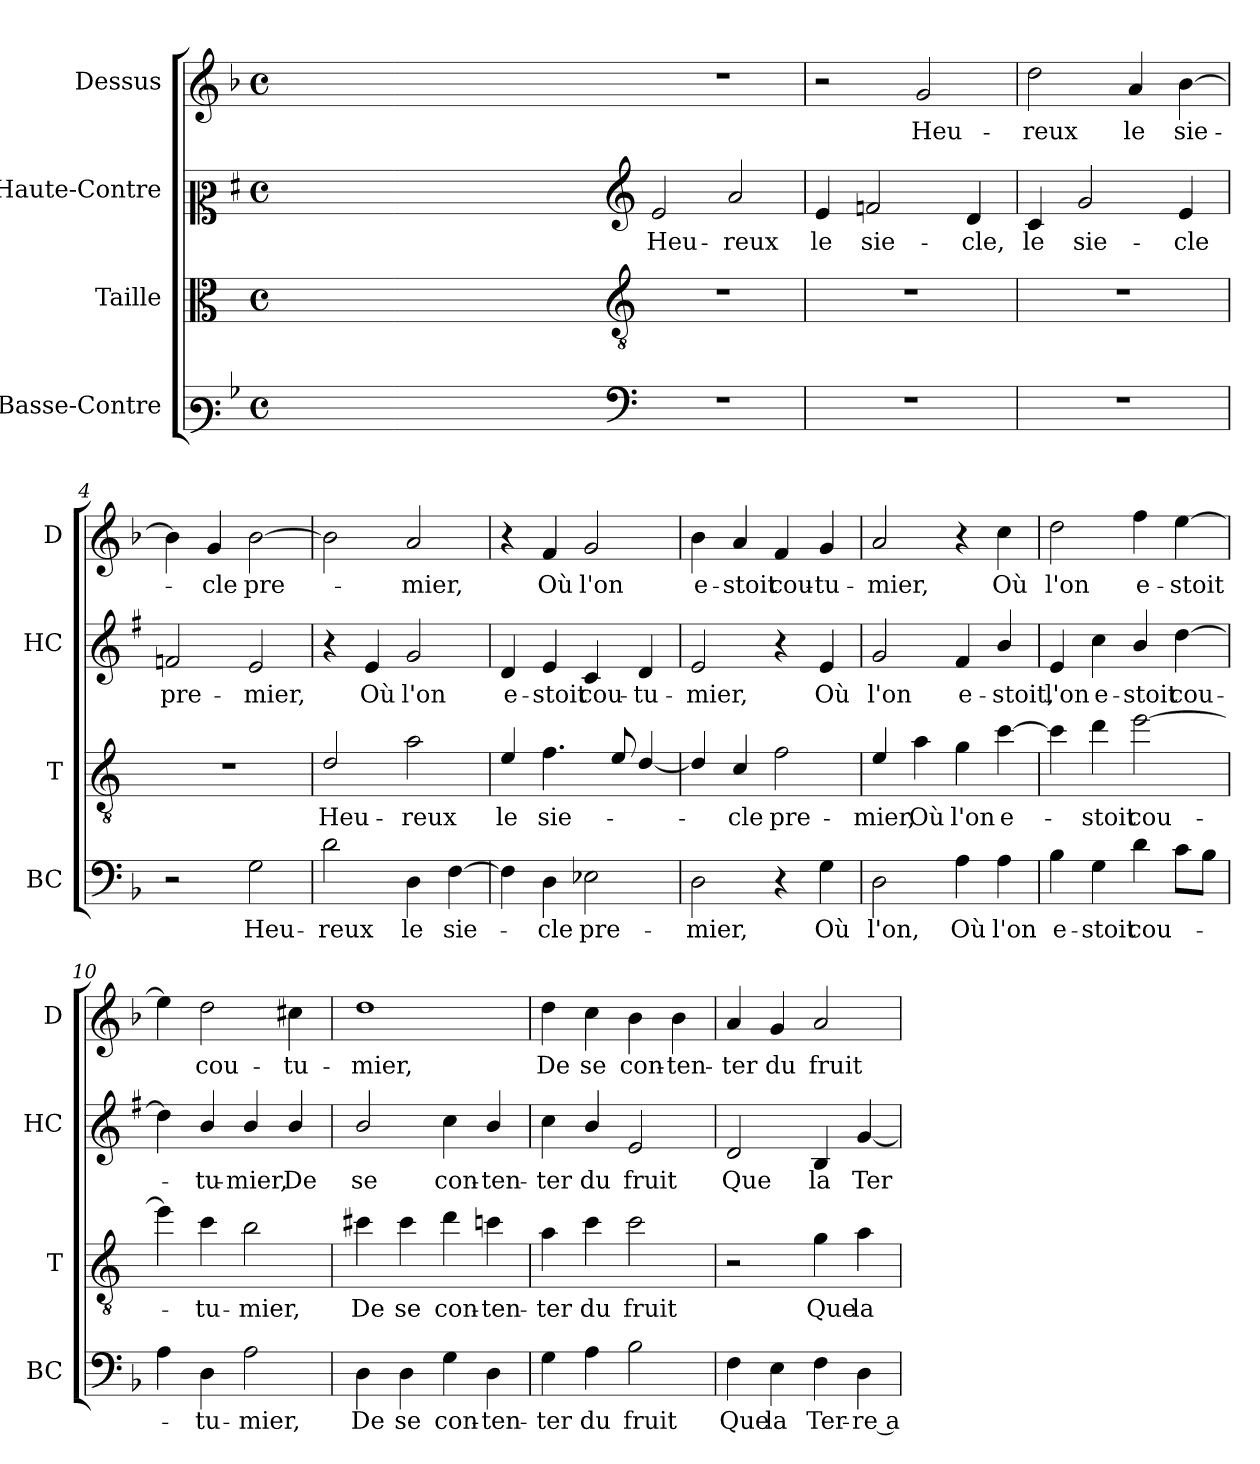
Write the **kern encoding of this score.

**kern	**text	**kern	**text	**kern	**text	**kern	**text
*part4	*part4	*part3	*part3	*part2	*part2	*part1	*part1
*staff4	*staff4	*staff3	*staff3	*staff2	*staff2	*staff1	*staff1
*I"Basse-Contre	*	*I"Taille	*	*I"Haute-Contre	*	*I"Dessus	*
*I'BC	*	*I'T	*	*I'HC	*	*I'D	*
*clefF3	*	*clefC3	*	*clefC2	*	*clefG2	*
*	*	*ITrd4c7	*	*ITrd1c2	*	*	*
*k[b-]	*	*k[b-]	*	*k[b-]	*	*k[b-]	*
*F:	*	*F:	*	*F:	*	*F:	*
*M4/4	*	*M4/4	*	*M4/4	*	*M4/4	*
*met(c)	*	*met(c)	*	*met(c)	*	*met(c)	*
=	=	=	=	=	=	=	=
1ryy	.	1ryy	.	1ryy	.	1ryy	.
=1X-	=1X-	=1X-	=1X-	=1X-	=1X-	=1X-	=1X-
4ryy	.	4ryy	.	4ryy	.	4ryy	.
4ryy	.	4ryy	.	4ryy	.	4ryy	.
4ryy	.	4ryy	.	4ryy	.	4ryy	.
4ryy	.	4ryy	.	4ryy	.	4ryy	.
=1-	=1-	=1-	=1-	=1-	=1-	=1-	=1-
*clefF4	*	*clefGv2	*	*clefG2	*	*	*
!	!	!	!	!	!LO:LY:b	!	!
1r	.	1r	.	2d/	Heu-	1r	.
!	!	!	!	!	!LO:LY:b	!	!
.	.	.	.	2g/	-reux	.	.
=2	=2	=2	=2	=2	=2	=2	=2
!	!	!	!	!	!LO:LY:b	!	!
1r	.	1r	.	4d/	le	2r	.
!	!	!	!	!	!LO:LY:b	!	!
.	.	.	.	2e-X/	sie-	.	.
!	!	!	!	!	!	!	!LO:LY:b
.	.	.	.	.	.	2g/	Heu-
!	!	!	!	!	!LO:LY:b	!	!
.	.	.	.	4c/	-cle,	.	.
=3	=3	=3	=3	=3	=3	=3	=3
!	!	!	!	!	!LO:LY:b	!	!LO:LY:b
1r	.	1r	.	4B-/	le	2dd\	-reux
!	!	!	!	!	!LO:LY:b	!	!
.	.	.	.	2f/	sie-	.	.
!	!	!	!	!	!	!	!LO:LY:b
.	.	.	.	.	.	4a/	le
!	!	!	!	!	!LO:LY:b	!	!LO:LY:b
.	.	.	.	4d/	-cle	[4b-\	sie-
=4	=4	=4	=4	=4	=4	=4	=4
!	!	!	!	!	!LO:LY:b	!	!
2r	.	1r	.	2e-X/	pre-	4b-\]	.
!	!	!	!	!	!	!	!LO:LY:b
.	.	.	.	.	.	4g/	-cle
!	!LO:LY:b	!	!	!	!LO:LY:b	!	!LO:LY:b
2G\	Heu-	.	.	2d/	-mier,	[2b-\	pre-
=5	=5	=5	=5	=5	=5	=5	=5
!	!LO:LY:b	!	!LO:LY:b	!	!	!	!
2d\	-reux	2G/	Heu-	4r	.	2b-\]	.
!	!	!	!	!	!LO:LY:b	!	!
.	.	.	.	4d/	Où	.	.
!	!LO:LY:b	!	!LO:LY:b	!	!LO:LY:b	!	!LO:LY:b
4D\	le	2d\	-reux	2f/	l'on	2a/	-mier,
!	!LO:LY:b	!	!	!	!	!	!
[4F\	sie-	.	.	.	.	.	.
=6	=6	=6	=6	=6	=6	=6	=6
!	!	!	!LO:LY:b	!	!LO:LY:b	!	!
4F\]	.	4A/	le	4c/	e-	4r	.
!	!LO:LY:b	!	!LO:LY:b	!	!LO:LY:b	!	!LO:LY:b
4D\	-cle	4.B-\	sie-	4d/	-stoit	4f/	Où
!	!LO:LY:b	!	!	!	!LO:LY:b	!	!LO:LY:b
2E-X\	pre-	.	.	4B-/	cou-	2g/	l'on
.	.	8A/	.	.	.	.	.
!	!	!	!	!	!LO:LY:b	!	!
.	.	[4G/	.	4c/	-tu-	.	.
!!LO:LB:g=z
=7	=7	=7	=7	=7	=7	=7	=7
!	!LO:LY:b	!	!	!	!LO:LY:b	!	!LO:LY:b
2D\	-mier,	4G/]	.	2d/	-mier,	4b-\	e-
!	!	!	!LO:LY:b	!	!	!	!LO:LY:b
.	.	4F/	-cle	.	.	4a/	-stoit
!	!	!	!LO:LY:b	!	!	!	!LO:LY:b
4r	.	2B-\	pre-	4r	.	4f/	cou-
!	!LO:LY:b	!	!	!	!LO:LY:b	!	!LO:LY:b
4G\	Où	.	.	4d/	Où	4g/	-tu-
=8	=8	=8	=8	=8	=8	=8	=8
!	!LO:LY:b	!	!LO:LY:b	!	!LO:LY:b	!	!LO:LY:b
2D\	l'on,	4A/	-mier,	2f/	l'on	2a/	-mier,
!	!	!	!LO:LY:b	!	!	!	!
.	.	4d\	Où	.	.	.	.
!	!LO:LY:b	!	!LO:LY:b	!	!LO:LY:b	!	!
4A\	Où	4c\	l'on	4e/	e-	4r	.
!	!LO:LY:b	!	!LO:LY:b	!	!LO:LY:b	!	!LO:LY:b
4A\	l'on	[4f\	e-	4a/	-stoit,	4cc\	Où
=9	=9	=9	=9	=9	=9	=9	=9
!	!LO:LY:b	!	!	!	!LO:LY:b	!	!LO:LY:b
4B-\	e-	4f\]	.	4d/	l'on	2dd\	l'on
!	!LO:LY:b	!	!LO:LY:b	!	!LO:LY:b	!	!
4G\	-stoit	4g\	-stoit	4b-\	e-	.	.
!	!LO:LY:b	!	!LO:LY:b	!	!LO:LY:b	!	!LO:LY:b
4d\	cou-	[2a\	cou-	4a/	-stoit	4ff\	e-
!	!	!	!	!	!LO:LY:b	!	!LO:LY:b
8c\L	.	.	.	[4cc\	cou-	[4ee\	-stoit
8B-\J	.	.	.	.	.	.	.
=10	=10	=10	=10	=10	=10	=10	=10
4A\	.	4a\]	.	4cc\]	.	4ee\]	.
!	!LO:LY:b	!	!LO:LY:b	!	!LO:LY:b	!	!LO:LY:b
4D\	-tu-	4f\	-tu-	4a/	-tu-	2dd\	cou-
!	!LO:LY:b	!	!LO:LY:b	!	!LO:LY:b	!	!
2A\	-mier,	2e\	-mier,	4a/	-mier,	.	.
!	!	!	!	!	!LO:LY:b	!	!LO:LY:b
.	.	.	.	4a/	De	4cc#X\	-tu-
=11	=11	=11	=11	=11	=11	=11	=11
!	!LO:LY:b	!	!LO:LY:b	!	!LO:LY:b	!	!LO:LY:b
4D\	De	4f#X\	De	2a/	se	1dd	-mier,
!	!LO:LY:b	!	!LO:LY:b	!	!	!	!
4D\	se	4f#\	se	.	.	.	.
!	!LO:LY:b	!	!LO:LY:b	!	!LO:LY:b	!	!
4G\	con-	4g\	con-	4b-\	con-	.	.
!	!LO:LY:b	!	!LO:LY:b	!	!LO:LY:b	!	!
4D\	-ten-	4fn\	-ten-	4a/	-ten-	.	.
=12	=12	=12	=12	=12	=12	=12	=12
!	!LO:LY:b	!	!LO:LY:b	!	!LO:LY:b	!	!LO:LY:b
4G\	-ter	4d\	-ter	4b-\	-ter	4dd\	De
!	!LO:LY:b	!	!LO:LY:b	!	!LO:LY:b	!	!LO:LY:b
4A\	du	4f\	du	4a/	du	4cc\	se
!	!LO:LY:b	!	!LO:LY:b	!	!LO:LY:b	!	!LO:LY:b
2B-\	fruit	2f\	fruit	2d/	fruit	4b-\	con-
!	!	!	!	!	!	!	!LO:LY:b
.	.	.	.	.	.	4b-\	-ten-
=13	=13	=13	=13	=13	=13	=13	=13
!	!LO:LY:b	!	!	!	!LO:LY:b	!	!LO:LY:b
4F\	Que	2r	.	2c/	Que	4a/	-ter
!	!LO:LY:b	!	!	!	!	!	!LO:LY:b
4E\	la	.	.	.	.	4g/	du
!	!LO:LY:b	!	!LO:LY:b	!	!LO:LY:b	!	!LO:LY:b
4F\	Ter-	4c\	Que	4A/	la	2a/	fruit
!	!LO:LY:b	!	!LO:LY:b	!	!LO:LY:b	!	!
4D\	-re a-	4d\	la	[4f/	Ter-	.	.
=	=	=	=	=	=	=	=
*-	*-	*-	*-	*-	*-	*-	*-
